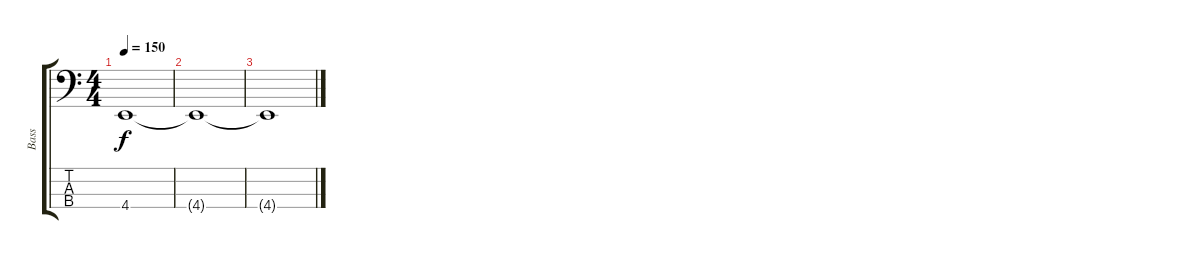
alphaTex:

\track ("Bass" "Bass") {instrument electricbassfinger}
\staff {score tabs}
\tuning (F2 C2 G1 C1) {hide}
\ts (4 4)
\tempo 150
\clef f4
\ks c
4.4{t}.1{dy f} |
4.4{t}.1 |
4.4{t}.1
